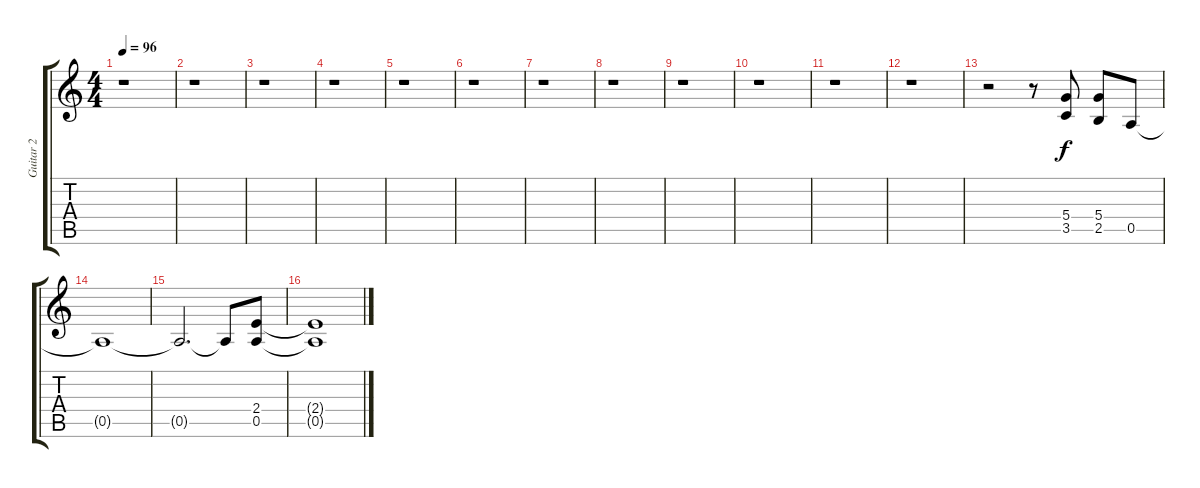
\track ("Guitar 2" "Guitar 2") {instrument overdrivenguitar}
\staff {score tabs}
\tuning (E4 B3 G3 D3 A2 E2) {hide}
\ts (4 4)
\tempo 96
\clef g2
\ks c
r.1{dy f instrument overdrivenguitar} |
r.1 |
r.1 |
r.1 |
r.1 |
r.1 |
r.1 |
r.1 |
r.1 |
r.1 |
r.1 |
r.1 |
r.2 r.8 (5.4 3.5).8 (5.4 2.5).8 0.5.8 |
0.5{t}.1 |
0.5{t}.2{d} 0.5{t}.8 (2.4 0.5).8 |
(2.4{t} 0.5{t}).1
